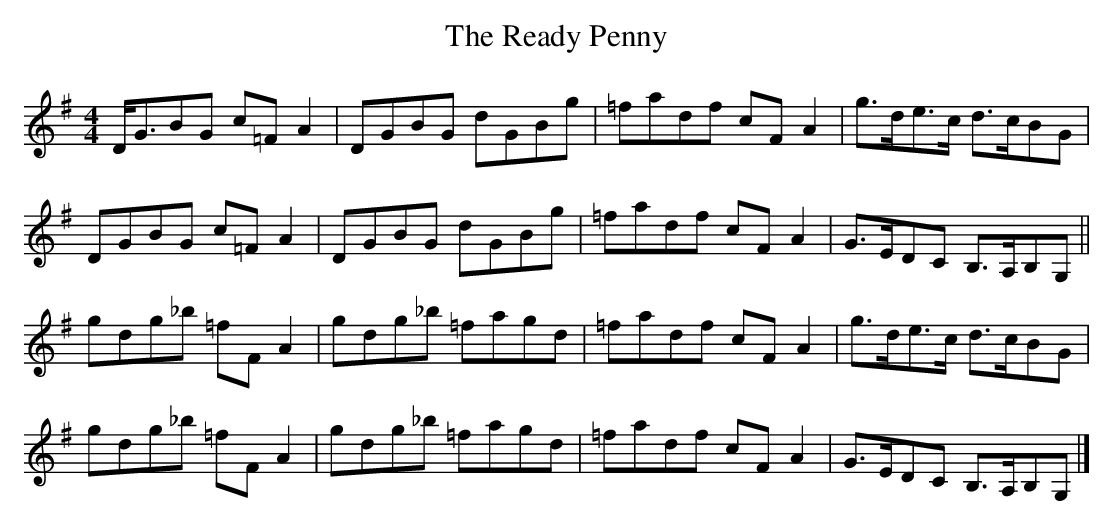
X:1
T:Ready Penny, The
L:1/8
M:4/4
K:G
D<GBG c=F A2 | DGBG   dGBg | =fadf cF A2 | g>de>c d>cBG      |
DGBG  c=F A2 | DGBG   dGBg | =fadf cF A2 | G>EDC  B,>A,B,G, ||
gdg_b =fF A2 | gdg_b =fagd | =fadf cF A2 | g>de>c d>cBG      |
gdg_b =fF A2 | gdg_b =fagd | =fadf cF A2 | G>EDC  B,>A,B,G, |]
